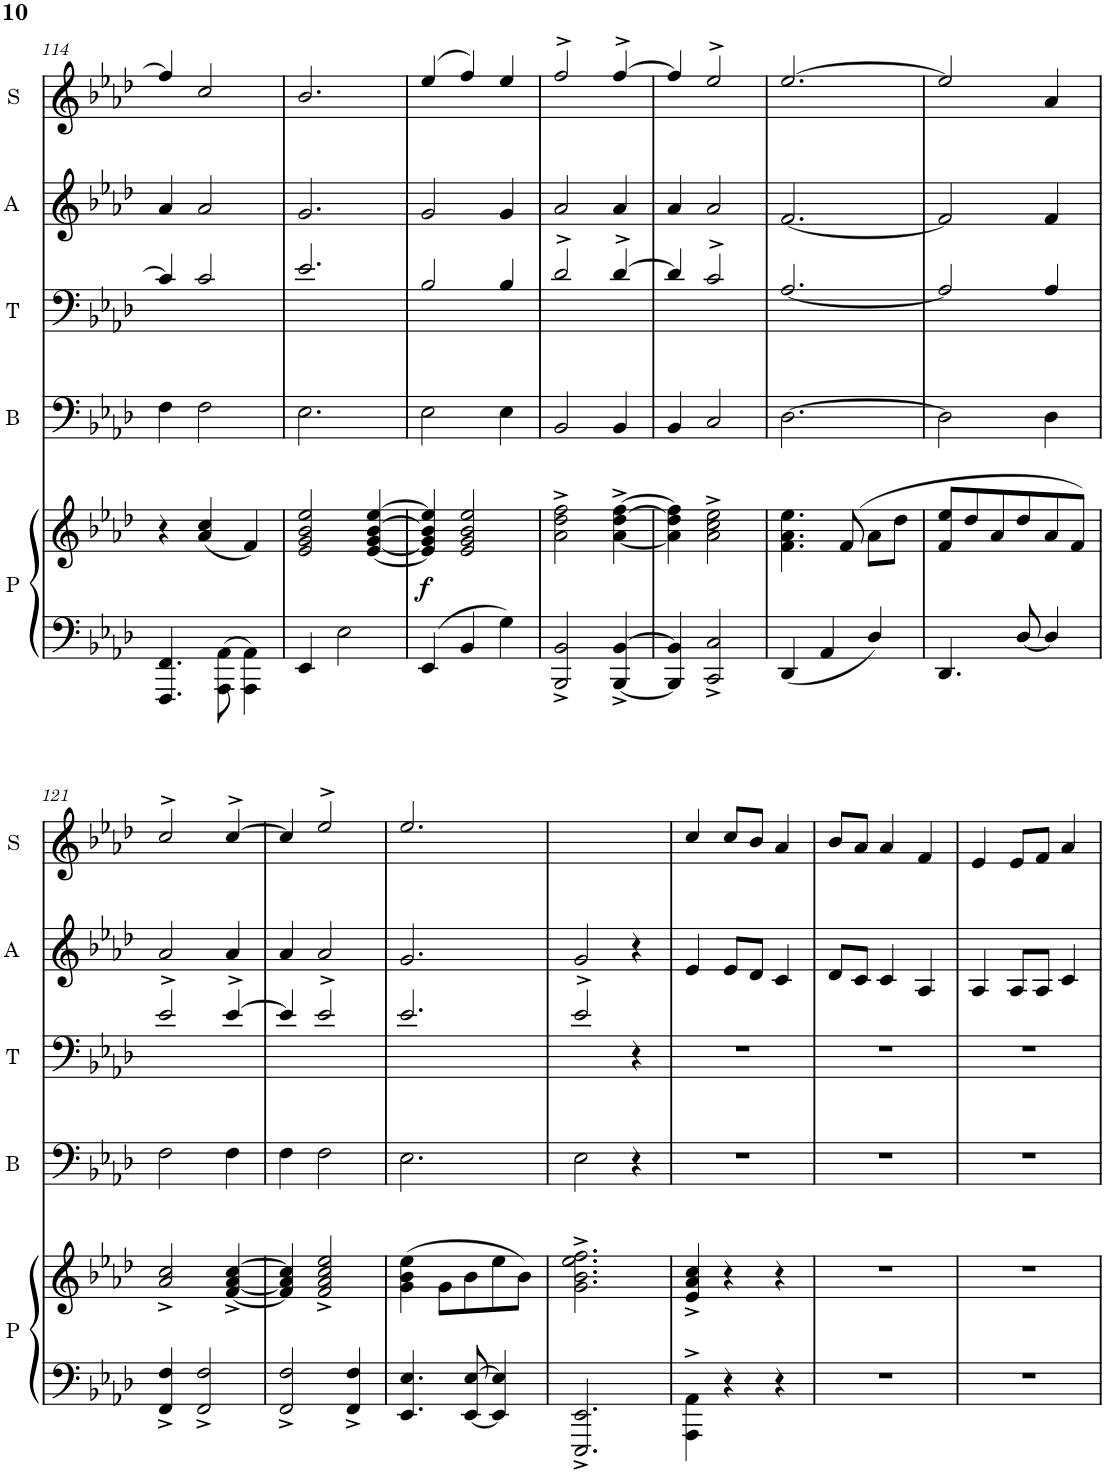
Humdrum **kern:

**kern	**kern	**dynam	**kern	**kern	**kern	**kern
*part5	*part5	*part5	*part4	*part3	*part2	*part1
*staff6	*staff5	*staff5/6	*staff4	*staff3	*staff2	*staff1
*I"Piano	*	*	*I"B	*I"T	*I"A	*I"S
*I'P	*	*	*I'B	*I'T	*I'A	*I'S
!!LO:PB:g=z
*clefF4	*clefG2	*	*clefF4	*clefF4	*clefG2	*clefG2
*k[b-e-a-d-]	*k[b-e-a-d-]	*	*k[b-e-a-d-]	*k[b-e-a-d-]	*k[b-e-a-d-]	*k[b-e-a-d-]
*M3/4	*M3/4	*	*M3/4	*M3/4	*M3/4	*M3/4
=114	=114	=114	=114	=114	=114	=114
4.FFF/ 4.FF/	4r	.	4F\	4c/]	4a-/	4ff/]
.	(<4a-/ 4cc/	.	2F\	2c/	2a-/	2cc/
8AAA-\ 8AA-\	.	.	.	.	.	.
4AAA-\ 4AA-\	4f/)	.	.	.	.	.
=115	=115	=115	=115	=115	=115	=115
4EE-/	2e-/ 2g/ 2b-/ 2ee-/	.	2.E-\	2.e-/	2.g/	2.b-/
2E-\	.	.	.	.	.	.
.	[<4e-/ [<4g/ [>4b-/ [>4ee-/	.	.	.	.	.
=116	=116	=116	=116	=116	=116	=116
!	!	!LO:DY:a=2	!	!	!	!
4EE-/	4e-/] 4g/] 4b-/] 4ee-/]	f	2E-\	2B-/	2g/	(>4ee-/
4BB-/	2e-/ 2g/ 2b-/ 2ee-/	.	.	.	.	4ff/)
4G\	.	.	4E-\	4B-/	4g/	4ee-/
=117	=117	=117	=117	=117	=117	=117
2BBB-/^< 2BB-/^<	2a-\^> 2dd-\^> 2ff\^>	.	2BB-/	2d-^>/	2a-/	2ff^>/
[<4BBB-/^< [>4BB-/^<	[<4a-\^> [>4dd-\^> [>4ff\^>	.	4BB-/	[>4d-^>/	4a-/	[>4ff^>/
=118	=118	=118	=118	=118	=118	=118
4BBB-/] 4BB-/]	4a-\] 4dd-\] 4ff\]	.	4BB-/	4d-/]	4a-/	4ff/]
2CC/^< 2C/^<	2a-\^> 2cc\^> 2ee-\^>	.	2C/	2c^>/	2a-/	2ee-^>/
=119	=119	=119	=119	=119	=119	=119
4DD-/	4.f\ 4.a-\ 4.ee-\	.	[2.D-\	[2.A-/	[2.f/	[>2.ee-/
4AA-/	.	.	.	.	.	.
.	(>8f/	.	.	.	.	.
4D-/	8a-\L	.	.	.	.	.
.	8dd-\J	.	.	.	.	.
=120	=120	=120	=120	=120	=120	=120
4.DD-/	8f/ 8ee-/L	.	2D-\]	2A-/]	2f/]	2ee-/]
.	8dd-/	.	.	.	.	.
.	8a-/	.	.	.	.	.
[<8D-/	8dd-/	.	.	.	.	.
4D-/]	8a-/	.	4D-\	4A-/	4f/	4a-/
.	8f/J)	.	.	.	.	.
!!LO:LB:g=z
=121	=121	=121	=121	=121	=121	=121
4FF/^< 4F/^<	2a-/^< 2cc/^<	.	2F\	2e-^>/	2a-/	2cc^>/
2FF/^< 2F/^<	.	.	.	.	.	.
.	[<4f/^< [<4a-/^< [>4cc/^<	.	4F\	[>4e-^>/	4a-/	[>4cc^>/
=122	=122	=122	=122	=122	=122	=122
2FF/^< 2F/^<	4f/] 4a-/] 4cc/]	.	4F\	4e-/]	4a-/	4cc/]
.	2f/^< 2a-/^< 2cc/^< 2ee-/^<	.	2F\	2e-^>/	2a-/	2ee-^>/
4FF/^< 4F/^<	.	.	.	.	.	.
=123	=123	=123	=123	=123	=123	=123
4.EE-/ 4.E-/	(>4g\ 4b-\ 4ee-\	.	2.E-\	2.e-/	2.g/	2.ee-/
.	8g\L	.	.	.	.	.
[<8EE-/ [>8E-/	8b-\	.	.	.	.	.
4EE-/] 4E-/]	8ee-\	.	.	.	.	.
.	8b-\J)	.	.	.	.	.
=124	=124	=124	=124	=124	=124	=124
2.EEE-/^< 2.EE-/^<	2.g\^> 2.b-\^> 2.ee-\^> 2.ff\^>	.	2E-\	2e-^>/	2g/	2.ryy
.	.	.	4r	4r	4r	.
=125	=125	=125	=125	=125	=125	=125
4AAA-\^> 4AA-\^>	4e-/^< 4a-/^< 4cc/^<	.	2.r	2.r	4e-/	4cc/
4r	4r	.	.	.	8e-/L	8cc/L
.	.	.	.	.	8d-/J	8b-/J
4r	4r	.	.	.	4c/	4a-/
=126	=126	=126	=126	=126	=126	=126
2.r	2.r	.	2.r	2.r	8d-/L	8b-/L
.	.	.	.	.	8c/J	8a-/J
.	.	.	.	.	4c/	4a-/
.	.	.	.	.	4A-/	4f/
=127	=127	=127	=127	=127	=127	=127
2.r	2.r	.	2.r	2.r	4A-/	4e-/
.	.	.	.	.	8A-/L	8e-/L
.	.	.	.	.	8A-/J	8f/J
.	.	.	.	.	4c/	4a-/
=	=	=	=	=	=	=
*-	*-	*-	*-	*-	*-	*-
